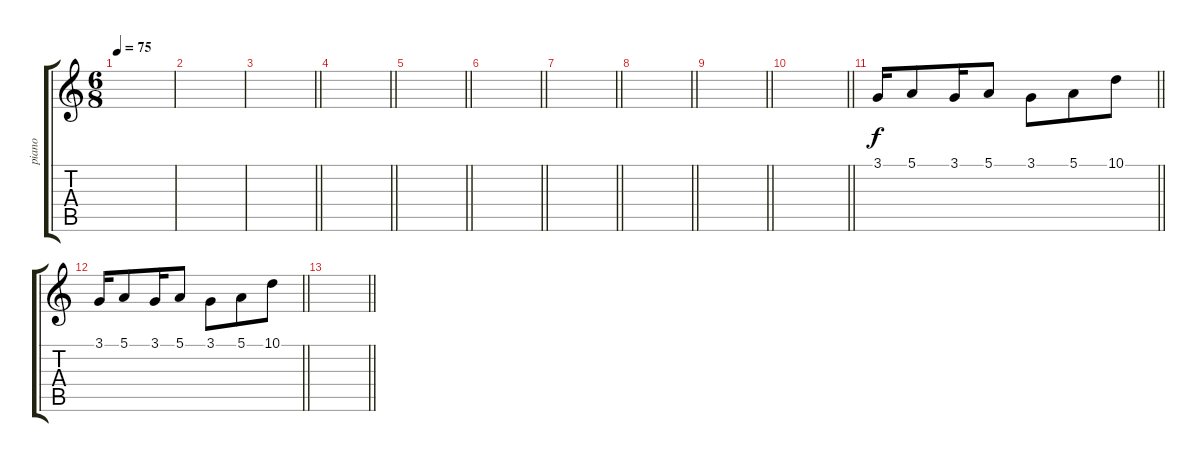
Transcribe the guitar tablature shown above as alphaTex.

\track ("piano" "piano") {instrument acousticgrandpiano}
\staff {score tabs}
\tuning (E4 B3 G3 D3 A2 E2) {hide}
\ts (6 8)
\tempo 75
\clef g2
\ks c
|
|
\barLineRight lightlight
|
\barLineRight lightlight
|
\barLineRight lightlight
|
\barLineRight lightlight
|
\barLineRight lightlight
|
\barLineRight lightlight
|
\barLineRight lightlight
|
\barLineRight lightlight
|
\barLineRight lightlight
3.1.16 5.1.8 3.1.16 5.1.8 3.1.8 5.1.8 10.1.8 |
\barLineRight lightlight
3.1.16 5.1.8 3.1.16 5.1.8 3.1.8 5.1.8 10.1.8 |
\barLineRight lightlight
